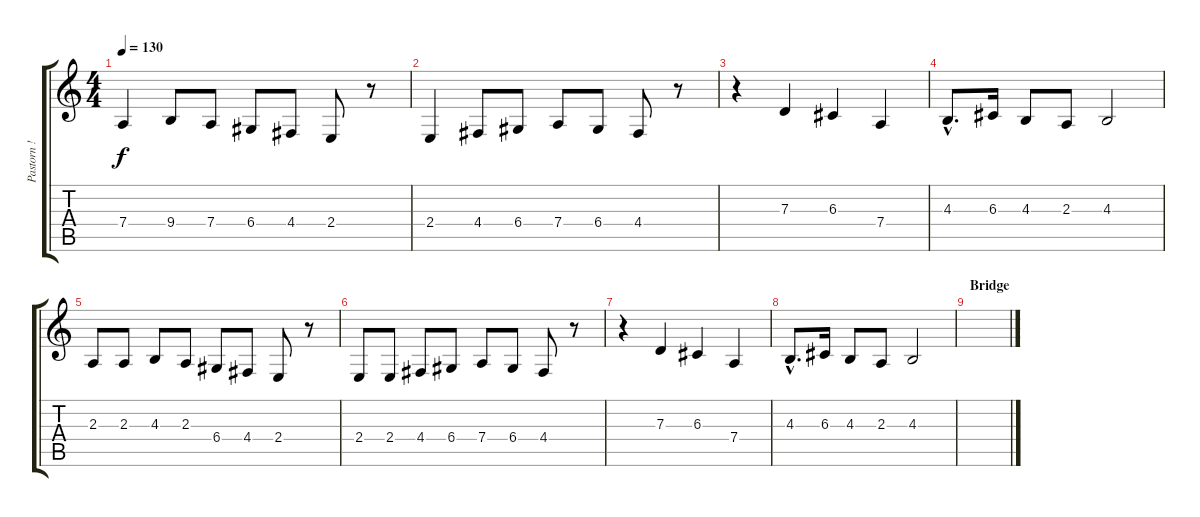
\track ("Pastorn !" "Pastorn !") {instrument lead6voice}
\staff {score tabs}
\tuning (E4 B3 G3 D3 A2 E2) {hide}
\ts (4 4)
\tempo 130
\clef g2
\ks c
7.4.4{dy f} 9.4.8 7.4.8 6.4.8 4.4.8 2.4.8 r.8 |
2.4.4 4.4.8 6.4.8 7.4.8 6.4.8 4.4.8 r.8 |
r.4 7.3.4 6.3.4 7.4.4 |
4.3{hac}.8{d} 6.3.16 4.3.8 2.3.8 4.3.2 |
2.3.8 2.3.8 4.3.8 2.3.8 6.4.8 4.4.8 2.4.8 r.8 |
2.4.8 2.4.8 4.4.8 6.4.8 7.4.8 6.4.8 4.4.8 r.8 |
r.4 7.3.4 6.3.4 7.4.4 |
4.3{hac}.8{d} 6.3.16 4.3.8 2.3.8 4.3.2 |
\section ("" "Bridge")
